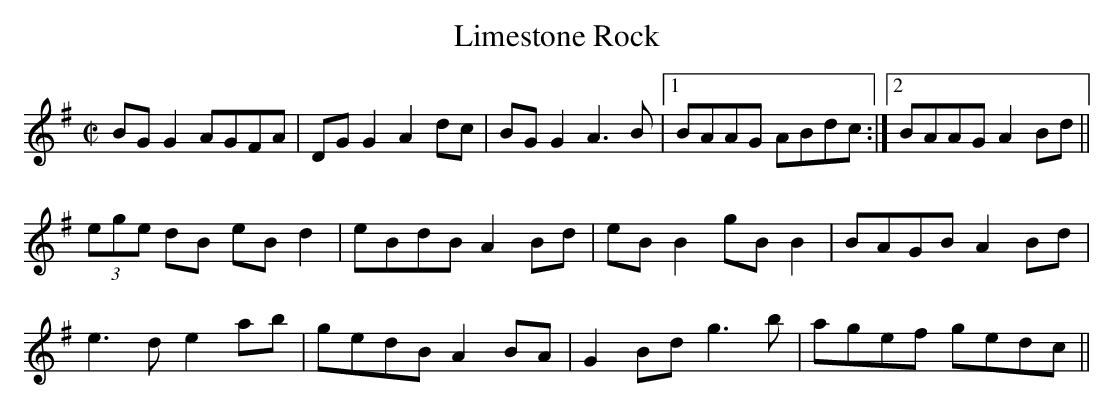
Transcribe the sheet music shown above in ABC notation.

X:1
T:Limestone Rock
M:C|
K:G
BGG2 AGFA|DGG2 A2dc|BGG2 A3B|1 BAAG ABdc:|2 BAAG A2Bd||
(3ege dB eBd2|eBdB A2Bd|eBB2 gBB2|BAGB A2Bd|
e3d e2ab|gedB A2BA|G2Bd g3b|agef gedc||
